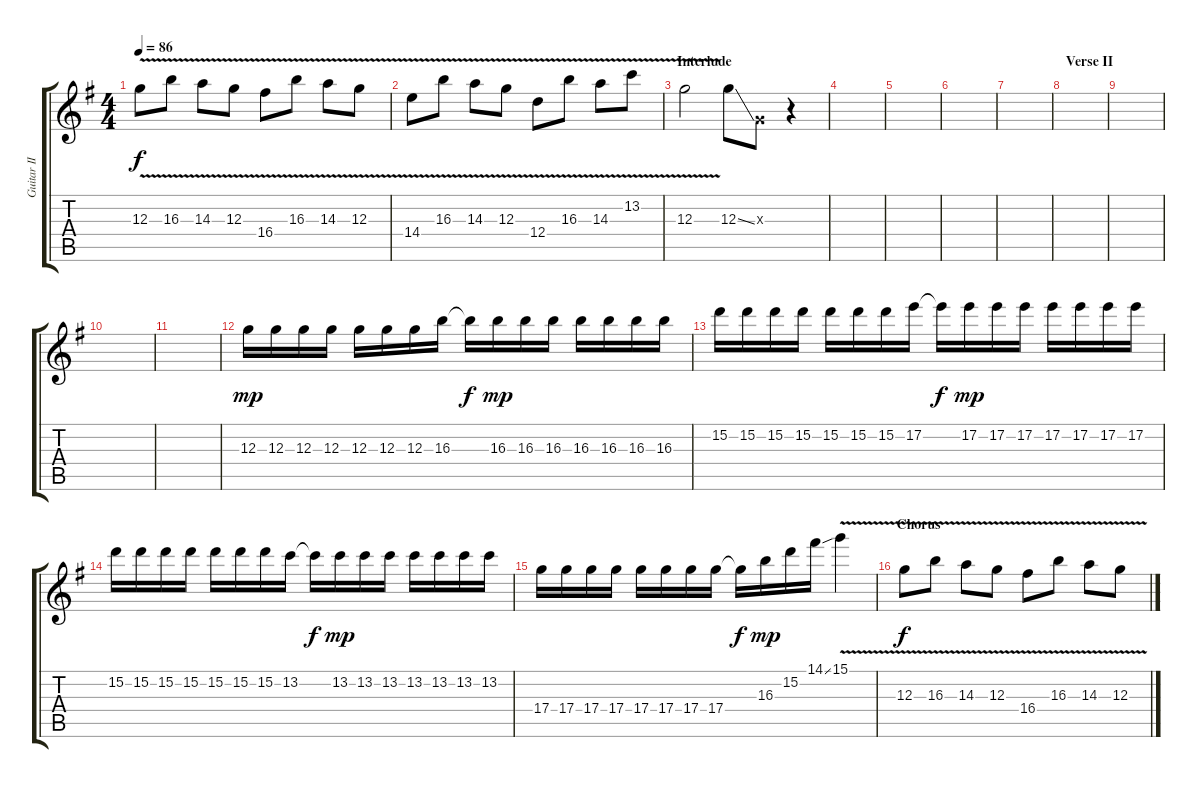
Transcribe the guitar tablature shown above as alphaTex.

\track ("Guitar II" "Guitar II") {instrument distortionguitar}
\staff {score tabs}
\tuning (E4 B3 G3 D3 A2 E2) {hide}
\ts (4 4)
\tempo 86
\clef g2
\ks eminor
12.3{v}.8{dy f} 16.3{v}.8 14.3{v}.8 12.3{v}.8 16.4{v}.8 16.3{v}.8 14.3{v}.8 12.3{v}.8 |
14.4{v}.8 16.3{v}.8 14.3{v}.8 12.3{v}.8 12.4{v}.8 16.3{v}.8 14.3{v}.8 13.2{v}.8 |
\section ("" "Interlude")
12.3{v}.2 12.3{ss}.8 0.3{x}.8 r.4 |
|
|
|
|
\section ("" "Verse II")
|
|
|
|
12.3.16{dy mp} 12.3.16 12.3.16 12.3.16 12.3.16 12.3.16 12.3.16 16.3.16 16.3{t}.16{dy f} 16.3.16{dy mp} 16.3.16 16.3.16 16.3.16 16.3.16 16.3.16 16.3.16 |
15.2.16 15.2.16 15.2.16 15.2.16 15.2.16 15.2.16 15.2.16 17.2.16 17.2{t}.16{dy f} 17.2.16{dy mp} 17.2.16 17.2.16 17.2.16 17.2.16 17.2.16 17.2.16 |
15.2.16 15.2.16 15.2.16 15.2.16 15.2.16 15.2.16 15.2.16 13.2.16 13.2{t}.16{dy f} 13.2.16{dy mp} 13.2.16 13.2.16 13.2.16 13.2.16 13.2.16 13.2.16 |
17.4.16 17.4.16 17.4.16 17.4.16 17.4.16 17.4.16 17.4.16 17.4.16 17.4{t}.16{dy f} 16.3.16{dy mp} 15.2.16 14.1{ss}.16 15.1{v}.4 |
\section ("" "Chorus")
12.3{v}.8{dy f} 16.3{v}.8 14.3{v}.8 12.3{v}.8 16.4{v}.8 16.3{v}.8 14.3{v}.8 12.3{v}.8
